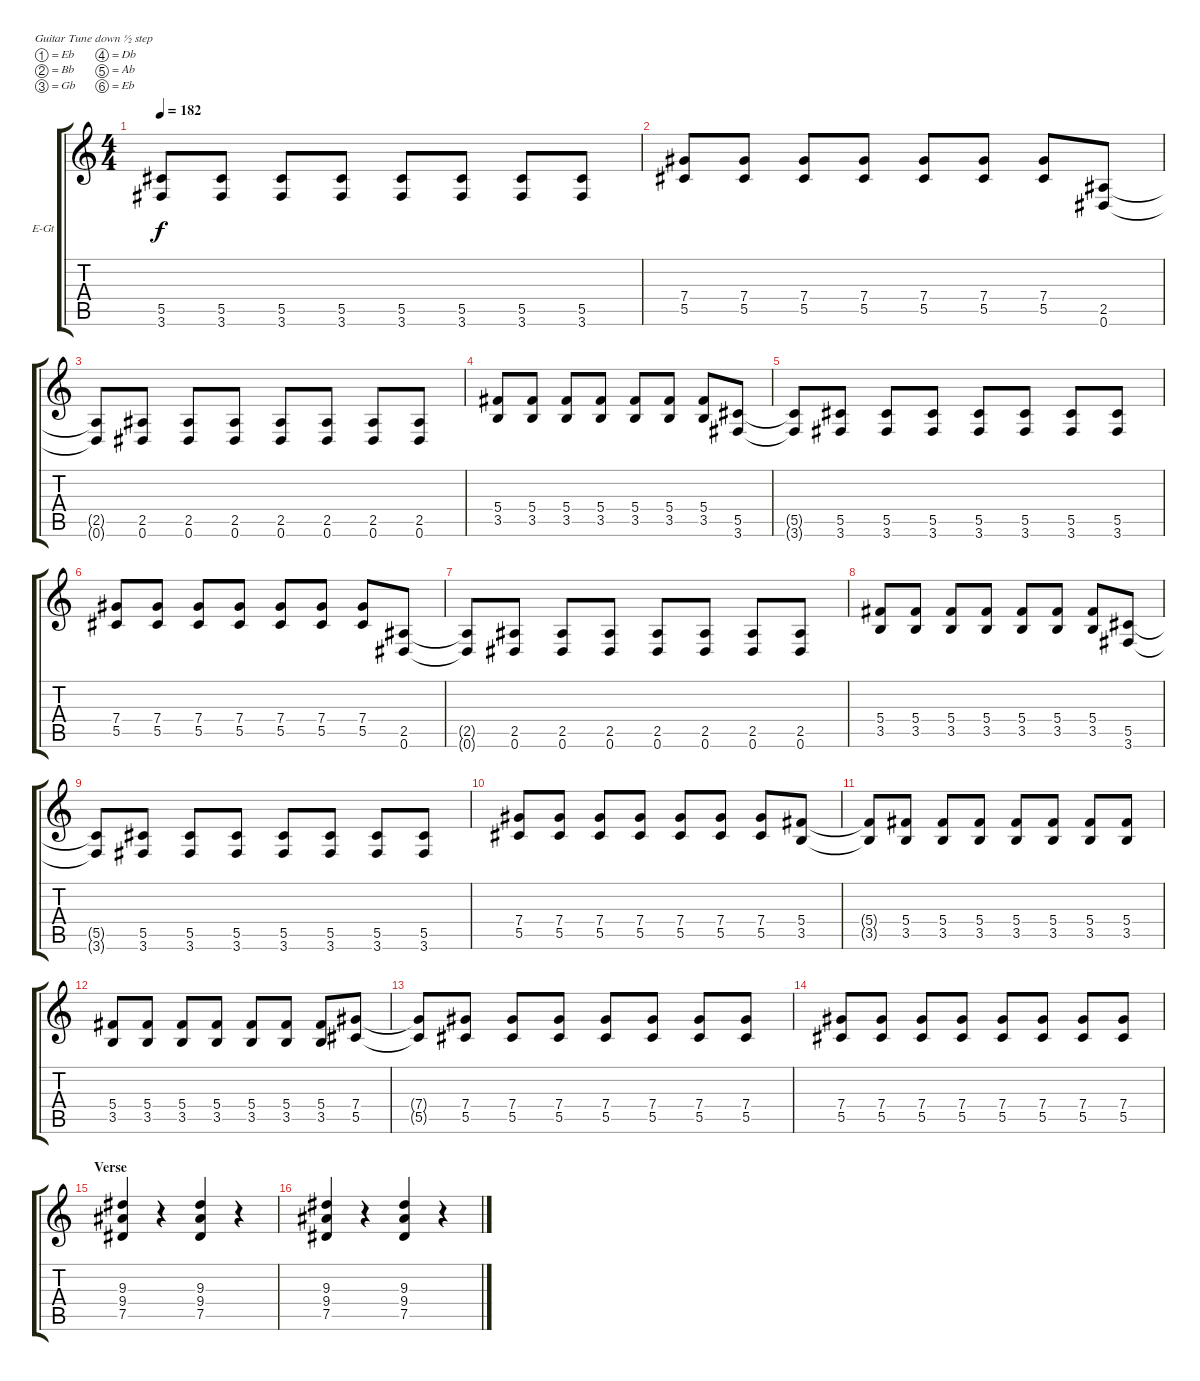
\defaultSystemsLayout 4
\bracketExtendMode groupsimilarinstruments
\firstSystemTrackNameOrientation horizontal
\otherSystemsTrackNameOrientation horizontal
\track ("Electric Guitar" "E-Gt") {instrument distortionguitar}
\staff {score tabs}
\tuning (Eb4 Bb3 Gb3 Db3 Ab2 Eb2)
\ts (4 4)
\tempo 182
\clef g2
\ks c
(5.5{t} 3.6{t}).8{dy f} (5.5 3.6).8 (5.5 3.6).8 (5.5 3.6).8 (5.5 3.6).8 (5.5 3.6).8 (5.5 3.6).8 (5.5 3.6).8 |
(7.4 5.5).8 (7.4 5.5).8 (7.4 5.5).8 (7.4 5.5).8 (7.4 5.5).8 (7.4 5.5).8 (7.4 5.5).8 (2.5 0.6).8 |
(0.6{t} 2.5{t}).8 (2.5 0.6).8 (2.5 0.6).8 (2.5 0.6).8 (2.5 0.6).8 (2.5 0.6).8 (2.5 0.6).8 (2.5 0.6).8 |
(5.4 3.5).8 (5.4 3.5).8 (5.4 3.5).8 (5.4 3.5).8 (5.4 3.5).8 (5.4 3.5).8 (5.4 3.5).8 (5.5 3.6).8 |
(5.5{t} 3.6{t}).8 (5.5 3.6).8 (5.5 3.6).8 (5.5 3.6).8 (5.5 3.6).8 (5.5 3.6).8 (5.5 3.6).8 (5.5 3.6).8 |
(7.4 5.5).8 (7.4 5.5).8 (7.4 5.5).8 (7.4 5.5).8 (7.4 5.5).8 (7.4 5.5).8 (7.4 5.5).8 (2.5 0.6).8 |
(0.6{t} 2.5{t}).8 (2.5 0.6).8 (2.5 0.6).8 (2.5 0.6).8 (2.5 0.6).8 (2.5 0.6).8 (2.5 0.6).8 (2.5 0.6).8 |
(5.4 3.5).8 (5.4 3.5).8 (5.4 3.5).8 (5.4 3.5).8 (5.4 3.5).8 (5.4 3.5).8 (5.4 3.5).8 (5.5 3.6).8 |
(5.5{t} 3.6{t}).8 (5.5 3.6).8 (5.5 3.6).8 (5.5 3.6).8 (5.5 3.6).8 (5.5 3.6).8 (5.5 3.6).8 (5.5 3.6).8 |
(7.4 5.5).8 (7.4 5.5).8 (7.4 5.5).8 (7.4 5.5).8 (7.4 5.5).8 (7.4 5.5).8 (7.4 5.5).8 (5.4 3.5).8 |
(3.5{t} 5.4{t}).8 (5.4 3.5).8 (5.4 3.5).8 (5.4 3.5).8 (5.4 3.5).8 (5.4 3.5).8 (5.4 3.5).8 (5.4 3.5).8 |
(5.4 3.5).8 (5.4 3.5).8 (5.4 3.5).8 (5.4 3.5).8 (5.4 3.5).8 (5.4 3.5).8 (5.4 3.5).8 (5.5 7.4).8 |
(5.5{t} 7.4{t}).8 (7.4 5.5).8 (7.4 5.5).8 (7.4 5.5).8 (7.4 5.5).8 (7.4 5.5).8 (7.4 5.5).8 (7.4 5.5).8 |
(7.4 5.5).8 (7.4 5.5).8 (7.4 5.5).8 (7.4 5.5).8 (7.4 5.5).8 (7.4 5.5).8 (7.4 5.5).8 (7.4 5.5).8 |
\section ("" "Verse")
(9.3 9.4 7.5).4 r.4 (9.4 9.3 7.5).4 r.4 |
(9.3 9.4 7.5).4 r.4 (9.4 9.3 7.5).4 r.4
